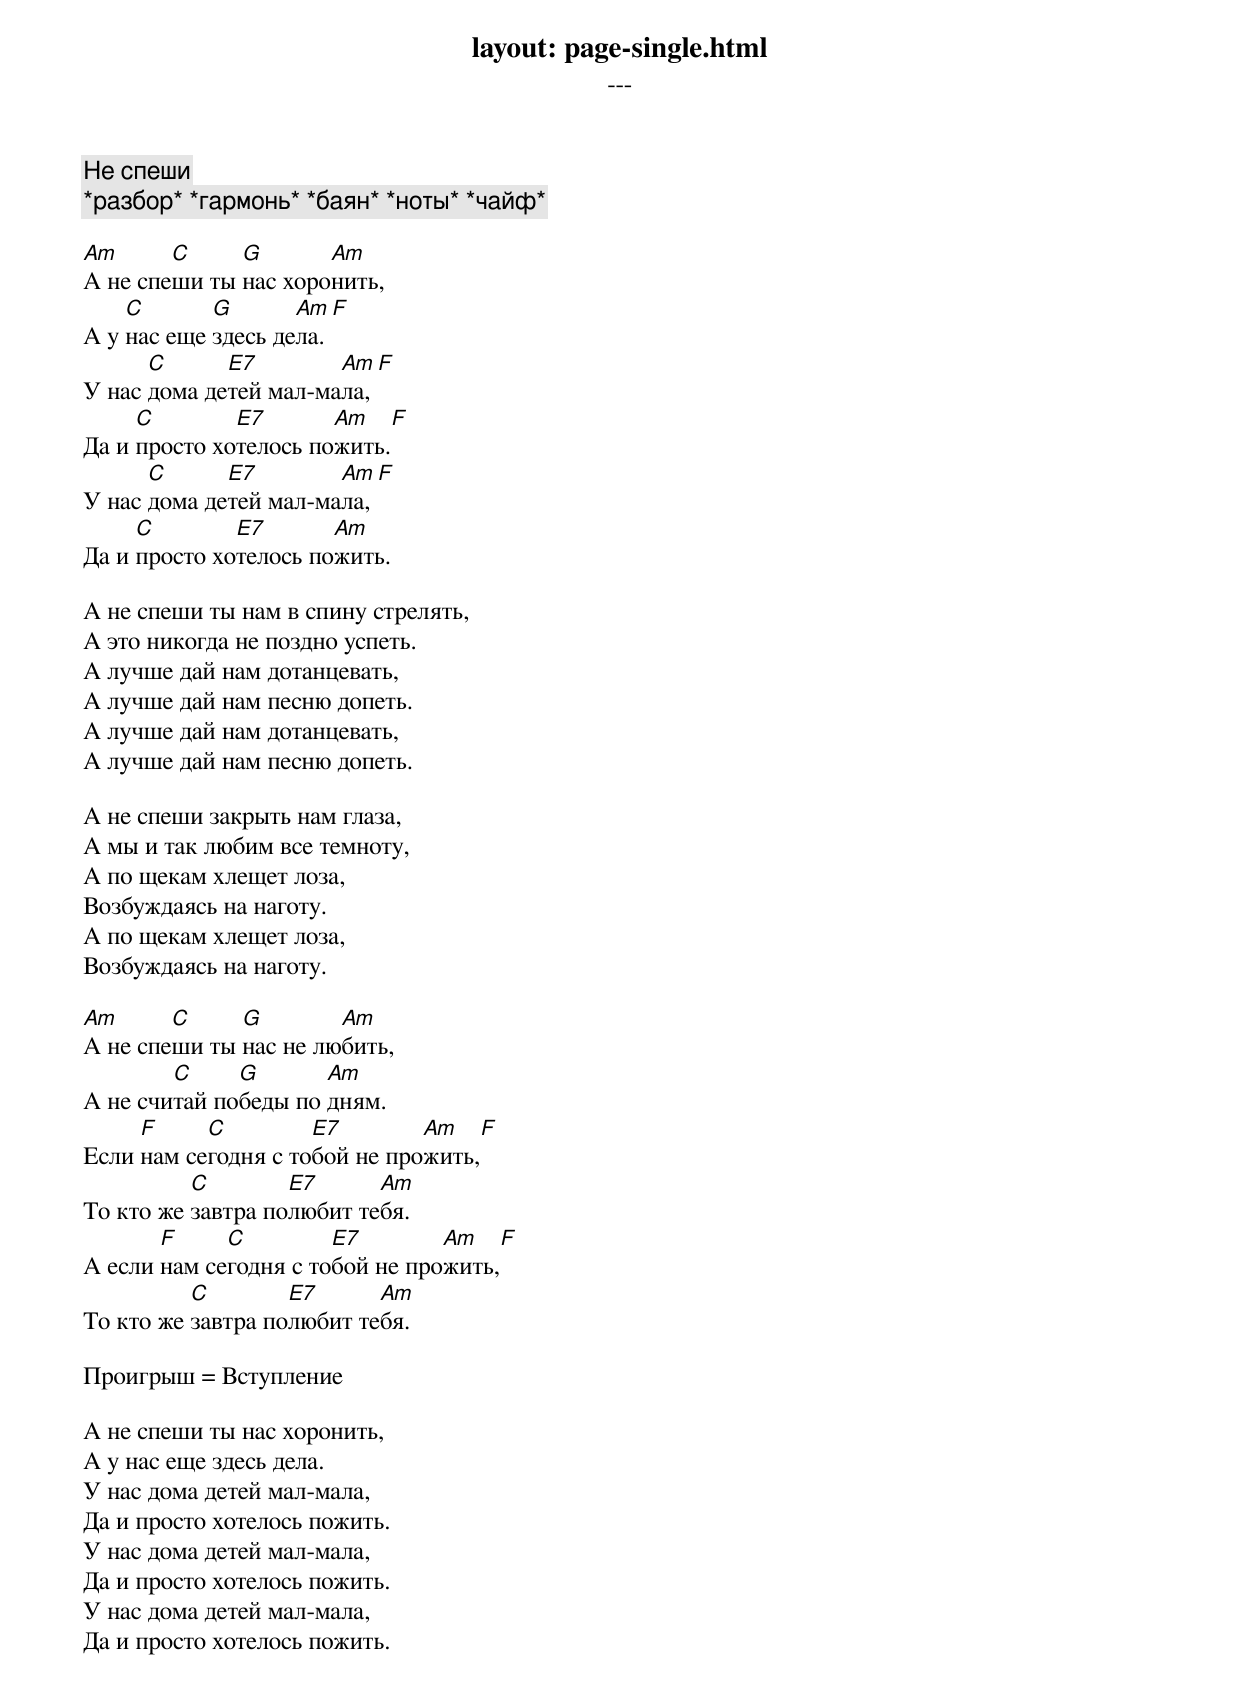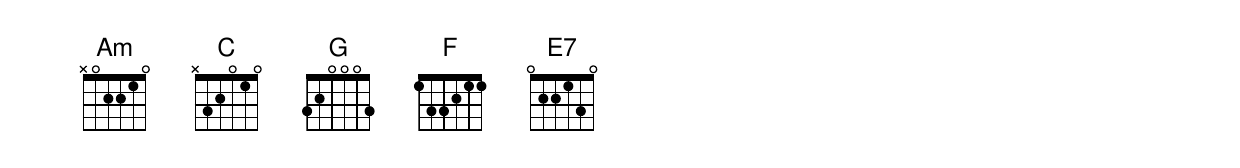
layout: page-single.html
---

Не спеши
*разбор* *гармонь* *баян* *ноты* *чайф*

Am      C     G       Am
А не спеши ты нас хоронить,
    C       G       Am  F
А у нас еще здесь дела.
      C      E7        Am  F
У нас дома детей мал-мала,
     C        E7       Am   F
Да и просто хотелось пожить.
      C      E7        Am  F
У нас дома детей мал-мала,
     C        E7       Am
Да и просто хотелось пожить.

А не спеши ты нам в спину стрелять,
А это никогда не поздно успеть.
А лучше дай нам дотанцевать,
А лучше дай нам песню допеть.
А лучше дай нам дотанцевать,
А лучше дай нам песню допеть.

А не спеши закрыть нам глаза,
А мы и так любим все темноту,
А по щекам хлещет лоза,
Возбуждаясь на наготу.
А по щекам хлещет лоза,
Возбуждаясь на наготу.

Am      C     G        Am
А не спеши ты нас не любить,
        C     G       Am
А не считай победы по дням.
     F     C         E7        Am    F
Если нам сегодня с тобой не прожить,
          C        E7      Am
То кто же завтра полюбит тебя.
       F     C         E7        Am    F
А если нам сегодня с тобой не прожить,
          C        E7      Am
То кто же завтра полюбит тебя.

Проигрыш = Вступление

А не спеши ты нас хоронить,
А у нас еще здесь дела.
У нас дома детей мал-мала,
Да и просто хотелось пожить.
У нас дома детей мал-мала,
Да и просто хотелось пожить.
У нас дома детей мал-мала,
Да и просто хотелось пожить.
